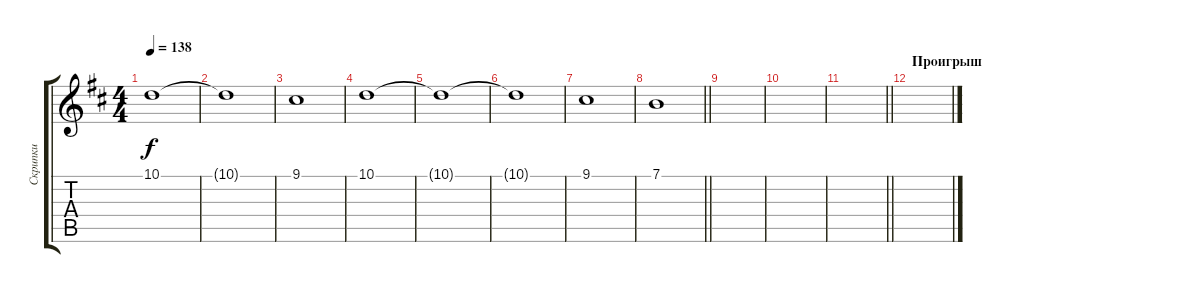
\track ("Скрипки" "Скрипки") {instrument stringensemble1}
\staff {score tabs}
\tuning (E4 B3 G3 D3 A2 E2) {hide}
\ts (4 4)
\tempo 138
\clef g2
\ks bminor
10.1.1{dy f} |
10.1{t}.1 |
9.1.1 |
10.1.1 |
10.1{t}.1 |
10.1{t}.1 |
9.1.1 |
\barLineRight lightlight
7.1.1 |
\section ("" "")
|
|
\barLineRight lightlight
|
\section ("" "Проигрыш")
